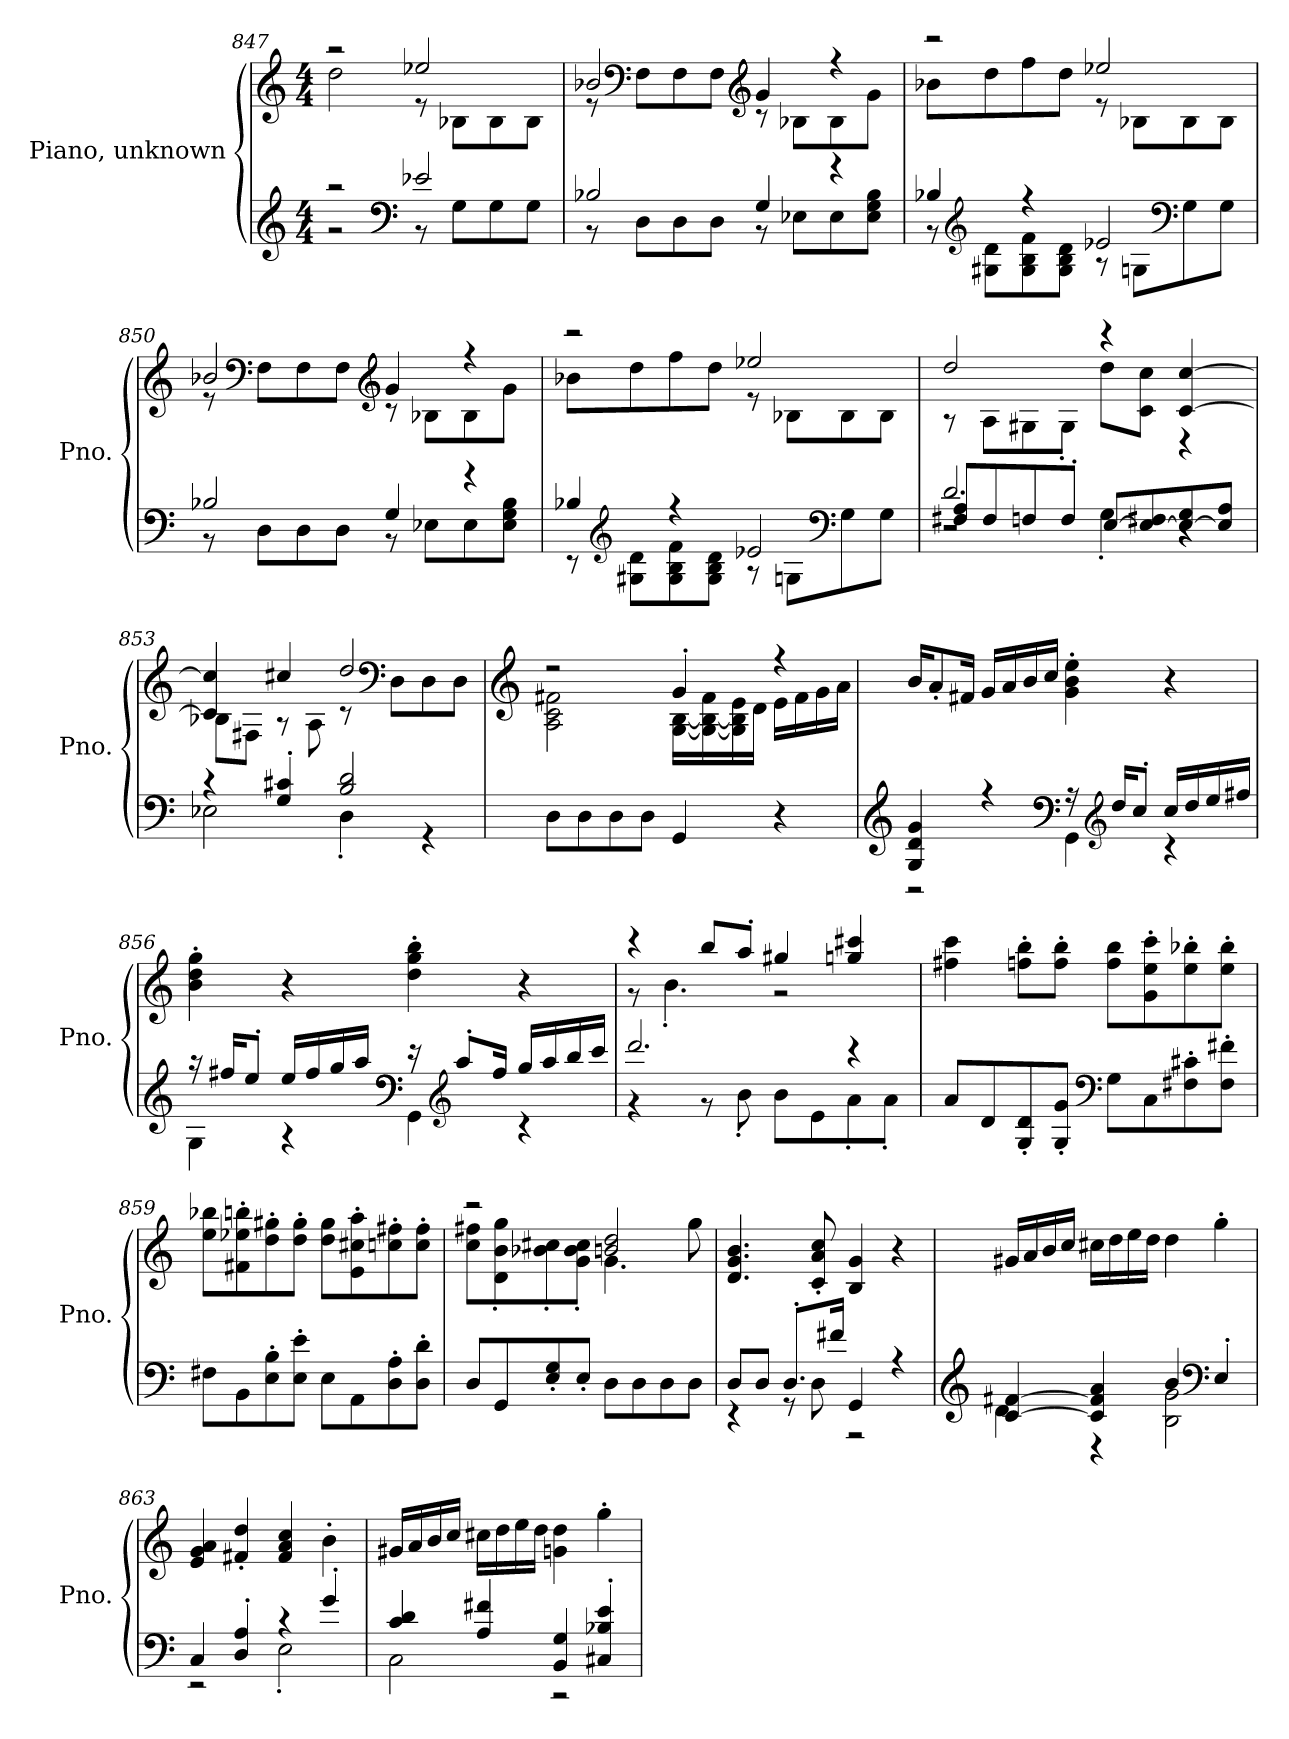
**kern	**kern
*part1	*part1
*staff2	*staff1
*I"Piano, unknown	*
*I'Pno.	*
*clefG2	*clefG2
*k[]	*k[]
*M4/4	*M4/4
=847	=847
*^	*^
2r	2r	2r	2dd\
*clefF4	*	*	*
2e-X/	8r	2ee-X/	8r
.	8G\L	.	8B-X\L
.	8G\	.	8B-\
.	8G\J	.	8B-\J
!!LO:LB:g=z	!!
=848	=848	=848	=848
2B-X/	8r	2b-X/	8r
*	*	*clefF4	*
.	8D\L	.	8F\L
.	8D\	.	8F\
.	8D\J	.	8F\J
*	*	*clefG2	*
4G/	8r	4g/	8r
.	8E-X\L	.	8B-X\L
4r	8E-\	4r	8B-\
.	8E-\ 8G\ 8B-\J	.	8g\J
=849	=849	=849	=849
4B-X/	8r	2r	8b-X\L
*clefG2	*	*	*
.	8G#X\ 8d\L	.	8dd\
4r	8G#\ 8B-\ 8f\	.	8ff\
.	8G#\ 8B-\ 8d\J	.	8dd\J
2e-X/	8r	2ee-X/	8r
.	8Gn\L	.	8B-X\L
*clefF4	*	*	*
.	8G\	.	8B-\
.	8G\J	.	8B-\J
=850	=850	=850	=850
2B-X/	8r	2b-X/	8r
*	*	*clefF4	*
.	8D\L	.	8F\L
.	8D\	.	8F\
.	8D\J	.	8F\J
*	*	*clefG2	*
4G/	8r	4g/	8r
.	8E-X\L	.	8B-X\L
4r	8E-\	4r	8B-\
.	8E-\ 8G\ 8B-\J	.	8g\J
!!LO:LB:g=z	!!
=851	=851	=851	=851
4B-X/	8r	2r	8b-X\L
*clefG2	*	*	*
.	8G#X\ 8d\L	.	8dd\
4r	8G#\ 8B-\ 8f\	.	8ff\
.	8G#\ 8B-\ 8d\J	.	8dd\J
2e-X/	8r	2ee-X/	8r
.	8Gn\L	.	8B-X\L
*clefF4	*	*	*
.	8G\	.	8B-\
.	8G\J	.	8B-\J
=852	=852	=852	=852
*	*^	*	*
2.d/	2r	8F#X/ 8A/L	2dd/	8r
.	.	8F#/	.	8A\L
.	.	8Fn/	.	8G#X\
.	.	8F'/J	.	8G#'\J
.	4G'\	[8E/L	4r	8dd\L
.	.	8E/_ 8F#X/	.	8c\ 8cc\J
4r	4r	8E/_ 8G/	[4c/ [4cc/	4r
.	.	8E/] 8A/J	.	.
*	*v	*v	*	*
=853	=853	=853	=853
4r	2E-X\	4c/] 4cc/]	8B-X\L
.	.	.	8F#X\J
4G/' 4c#X/'	.	4cc#X/	8r
.	.	.	8A\
2B/ 2d/	4D'\	2dd/	8r
*	*	*clefF4	*
.	.	.	8D\L
.	4r	.	8D\
.	.	.	8D\J
*v	*v	*	*
!!LO:PB:g=z	!!
=854	=854	=854
*	*clefG2	*
8D\L	2r	2A\ 2c\ 2f#X\
8D\	.	.
8D\	.	.
8D\J	.	.
4GG/	4g'/	[16G\ [16B\LL
.	.	16G\_ 16B\_ 16f#\
.	.	16G\] 16B\] 16e\
.	.	16d\JJ
4r	4r	16e\LL
.	.	16f#\
.	.	16g\
.	.	16a\JJ
*	*v	*v
=855	=855
*clefG2	*
*^	*
4G/ 4d/ 4g/	2r	16b/KL
.	.	8a'/
.	.	16f#X/Jk
4r	.	16g/LL
.	.	16a/
.	.	16b/
.	.	16cc/JJ
*clefF4	*	*
16r	4GG\	4g\' 4b\' 4ee\'
*clefG2	*	*
16dd/KL	.	.
8cc'/J	.	.
16cc/LL	4r	4r
16dd/	.	.
16ee/	.	.
16ff#X/JJ	.	.
!!LO:LB:g=z
=856	=856	=856
16r	4G\	4b\' 4dd\' 4gg\'
16ff#X/KL	.	.
8ee'/J	.	.
16ee/LL	4r	4r
16ff#/	.	.
16gg/	.	.
16aa/JJ	.	.
*clefF4	*	*
16r	4GG\	4dd\' 4gg\' 4bb\'
*clefG2	*	*
8aa'/L	.	.
16ff#/Jk	.	.
16gg/LL	4r	4r
16aa/	.	.
16bb/	.	.
16ccc/JJ	.	.
=857	=857	=857
*	*	*^
2.ddd/	4r	4r	8r
.	.	.	4.b'\
.	8r	8bb/L	.
.	8b'\	8aa'/J	.
.	8b\L	4gg#X/	2r
.	8e\	.	.
4r	8a'\	4ggn/ 4ccc#X/	.
.	8a'\J	.	.
*v	*v	*	*
*	*v	*v
=858	=858
8a/L	4ff#X\ 4ccc\
8d/	.
8G/' 8d/'	8ffn\' 8bb\'L
8G/' 8g/'J	8ff\' 8bb\'J
*clefF4	*
8G\L	8ff\ 8bb\L
8C\	8g\' 8ee\' 8ccc\'
8F#X\' 8c#X\'	8ee\' 8bb-X\'
8F#\' 8f#X\'J	8ee\' 8bb-\'J
!!LO:LB:g=z
=859	=859
8F#X\L	8ee\ 8bb-X\L
8BB\	8f#X\' 8ee-X\' 8bbn\'
8E\' 8B\'	8dd\' 8gg#X\'
8E\' 8e\'J	8dd\' 8gg#\'J
8E\L	8dd\ 8gg#\L
8AA\	8e\' 8cc#X\' 8aa\'
8D\' 8A\'	8ccn\' 8ff#X\'
8D\' 8d\'J	8cc\' 8ff#\'J
=860	=860
*	*^
8D/L	2r	8cc\ 8ff#X\L
8GG/	.	8d\' 8b\' 8gg\'
8E/' 8G/'	.	8b-X\' 8cc#X\'
8E'/J	.	8g\' 8b-\' 8cc#\'J
8D\L	2bn/ 2dd/	4.g\
8D\	.	.
8D\	.	.
8D\J	.	8gg\
*	*v	*v
=861	=861
*^	*
8D/L	4r	4.d/ 4.g/ 4.b/
8D/J	.	.
8.D'/L	8r	.
.	8D\	8c/' 8a/' 8cc/'
16f#X/Jk	.	.
4GG/	2r	4B/ 4g/
4r	.	4r
!!LO:LB:g=z
=862	=862	=862
*clefG2	*	*
[4c/ [4f#X/	4d\	16g#X/LL
.	.	16a/
.	.	16b/
.	.	16cc/JJ
4c/] 4f#/] 4a/	4r	16cc#X\LL
.	.	16dd\
.	.	16ee\
.	.	16dd\JJ
4b/	2B\ 2g\	4dd\
*clefF4	*	*
4E'/	.	4gg'\
=863	=863	=863
4C/	2r	4e/ 4g/ 4a/
4D/' 4A/'	.	4f#X/' 4dd/'
4r	2E'\	4f#/ 4a/ 4cc/
4g'/	.	4b'\
=864	=864	=864
4c/ 4d/	2C\	16g#X/LL
.	.	16a/
.	.	16b/
.	.	16cc/JJ
4A/ 4f#X/	.	16cc#X\LL
.	.	16dd\
.	.	16ee\
.	.	16dd\JJ
4BB/ 4G/	2r	4gn\ 4dd\
4C#X/' 4B-X/' 4e/'	.	4gg'\
*v	*v	*
=	=
*-	*-
